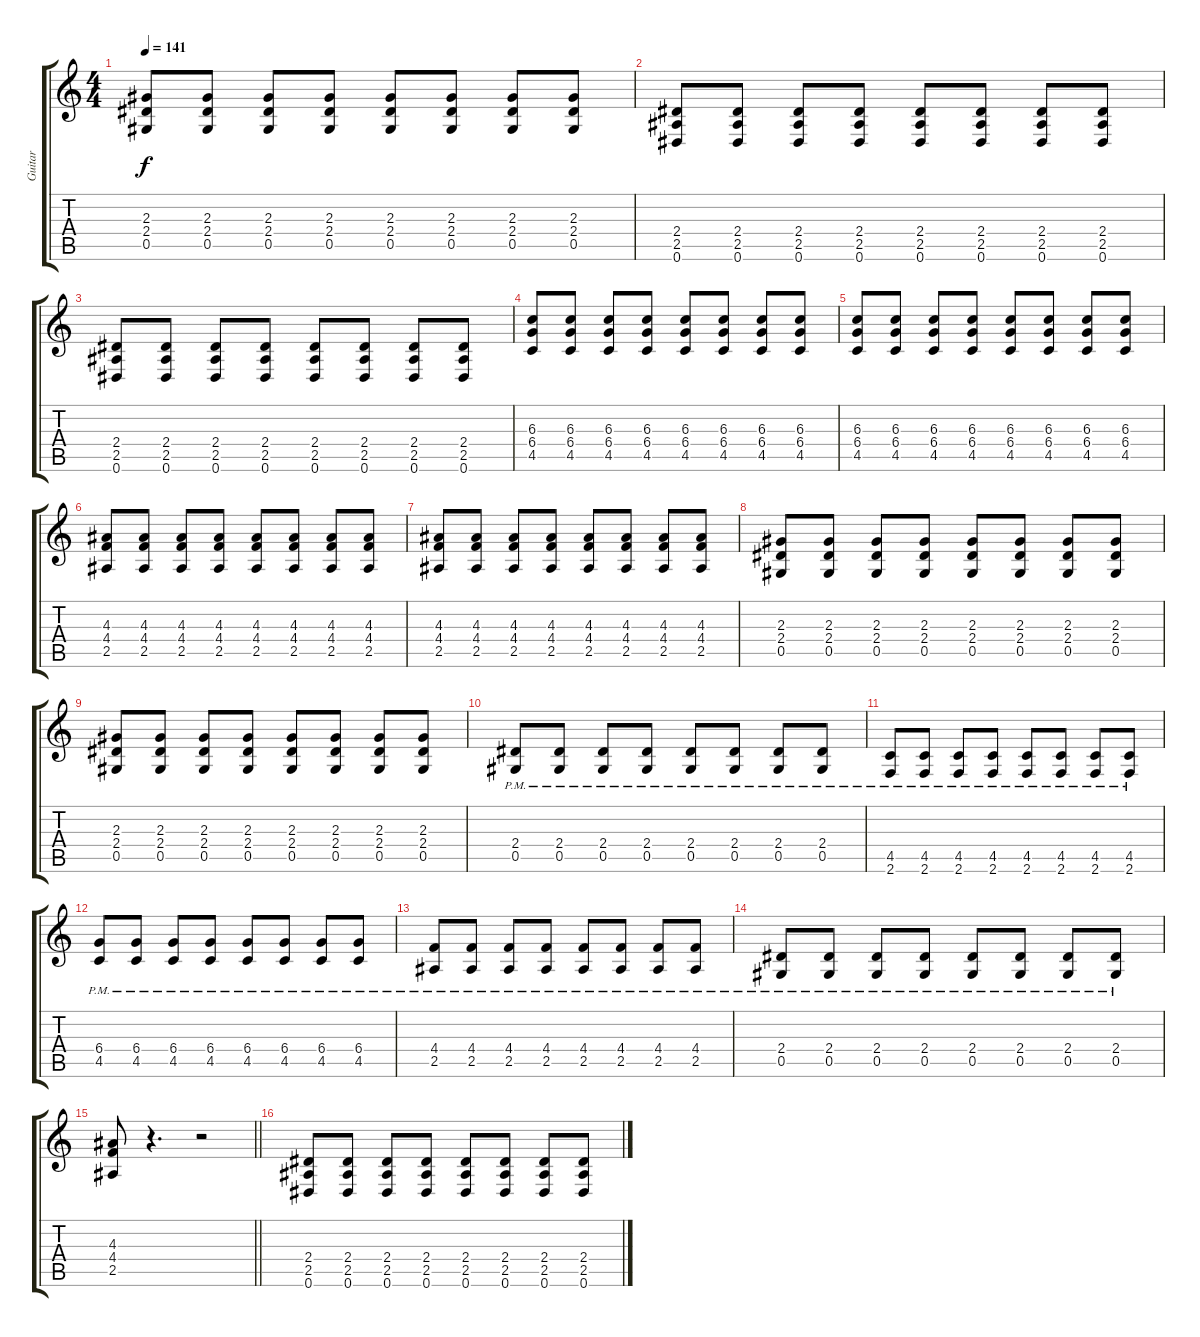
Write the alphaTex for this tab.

\track ("Guitar" "Guitar") {instrument distortionguitar}
\staff {score tabs}
\tuning (Eb4 Bb3 Gb3 Db3 Ab2 Eb2) {hide}
\ts (4 4)
\tempo 141
\clef g2
\ks c
(2.3 2.4 0.5).8{dy f} (2.3 2.4 0.5).8 (2.3 2.4 0.5).8 (2.3 2.4 0.5).8 (2.3 2.4 0.5).8 (2.3 2.4 0.5).8 (2.3 2.4 0.5).8 (2.3 2.4 0.5).8 |
(2.4 2.5 0.6).8 (2.4 2.5 0.6).8 (2.4 2.5 0.6).8 (2.4 2.5 0.6).8 (2.4 2.5 0.6).8 (2.4 2.5 0.6).8 (2.4 2.5 0.6).8 (2.4 2.5 0.6).8 |
(2.4 2.5 0.6).8 (2.4 2.5 0.6).8 (2.4 2.5 0.6).8 (2.4 2.5 0.6).8 (2.4 2.5 0.6).8 (2.4 2.5 0.6).8 (2.4 2.5 0.6).8 (2.4 2.5 0.6).8 |
(6.3 6.4 4.5).8 (6.3 6.4 4.5).8 (6.3 6.4 4.5).8 (6.3 6.4 4.5).8 (6.3 6.4 4.5).8 (6.3 6.4 4.5).8 (6.3 6.4 4.5).8 (6.3 6.4 4.5).8 |
(6.3 6.4 4.5).8 (6.3 6.4 4.5).8 (6.3 6.4 4.5).8 (6.3 6.4 4.5).8 (6.3 6.4 4.5).8 (6.3 6.4 4.5).8 (6.3 6.4 4.5).8 (6.3 6.4 4.5).8 |
(4.3 4.4 2.5).8 (4.3 4.4 2.5).8 (4.3 4.4 2.5).8 (4.3 4.4 2.5).8 (4.3 4.4 2.5).8 (4.3 4.4 2.5).8 (4.3 4.4 2.5).8 (4.3 4.4 2.5).8 |
(4.3 4.4 2.5).8 (4.3 4.4 2.5).8 (4.3 4.4 2.5).8 (4.3 4.4 2.5).8 (4.3 4.4 2.5).8 (4.3 4.4 2.5).8 (4.3 4.4 2.5).8 (4.3 4.4 2.5).8 |
(2.3 2.4 0.5).8 (2.3 2.4 0.5).8 (2.3 2.4 0.5).8 (2.3 2.4 0.5).8 (2.3 2.4 0.5).8 (2.3 2.4 0.5).8 (2.3 2.4 0.5).8 (2.3 2.4 0.5).8 |
(2.3 2.4 0.5).8 (2.3 2.4 0.5).8 (2.3 2.4 0.5).8 (2.3 2.4 0.5).8 (2.3 2.4 0.5).8 (2.3 2.4 0.5).8 (2.3 2.4 0.5).8 (2.3 2.4 0.5).8 |
(2.4{pm} 0.5{pm}).8 (2.4{pm} 0.5{pm}).8 (2.4{pm} 0.5{pm}).8 (2.4{pm} 0.5{pm}).8 (2.4{pm} 0.5{pm}).8 (2.4{pm} 0.5{pm}).8 (2.4{pm} 0.5{pm}).8 (2.4{pm} 0.5{pm}).8 |
(4.5{pm} 2.6{pm}).8 (4.5{pm} 2.6{pm}).8 (4.5{pm} 2.6{pm}).8 (4.5{pm} 2.6{pm}).8 (4.5{pm} 2.6{pm}).8 (4.5{pm} 2.6{pm}).8 (4.5{pm} 2.6{pm}).8 (4.5{pm} 2.6{pm}).8 |
(6.4{pm} 4.5{pm}).8 (6.4{pm} 4.5{pm}).8 (6.4{pm} 4.5{pm}).8 (6.4{pm} 4.5{pm}).8 (6.4{pm} 4.5{pm}).8 (6.4{pm} 4.5{pm}).8 (6.4{pm} 4.5{pm}).8 (6.4{pm} 4.5{pm}).8 |
(4.4{pm} 2.5{pm}).8 (4.4{pm} 2.5{pm}).8 (4.4{pm} 2.5{pm}).8 (4.4{pm} 2.5{pm}).8 (4.4{pm} 2.5{pm}).8 (4.4{pm} 2.5{pm}).8 (4.4{pm} 2.5{pm}).8 (4.4{pm} 2.5{pm}).8 |
(2.4{pm} 0.5{pm}).8 (2.4{pm} 0.5{pm}).8 (2.4{pm} 0.5{pm}).8 (2.4{pm} 0.5{pm}).8 (2.4{pm} 0.5{pm}).8 (2.4{pm} 0.5{pm}).8 (2.4{pm} 0.5{pm}).8 (2.4{pm} 0.5{pm}).8 |
\barLineRight lightlight
(4.3 4.4 2.5).8 r.4{d} r.2 |
(2.4 2.5 0.6).8 (2.4 2.5 0.6).8 (2.4 2.5 0.6).8 (2.4 2.5 0.6).8 (2.4 2.5 0.6).8 (2.4 2.5 0.6).8 (2.4 2.5 0.6).8 (2.4 2.5 0.6).8
